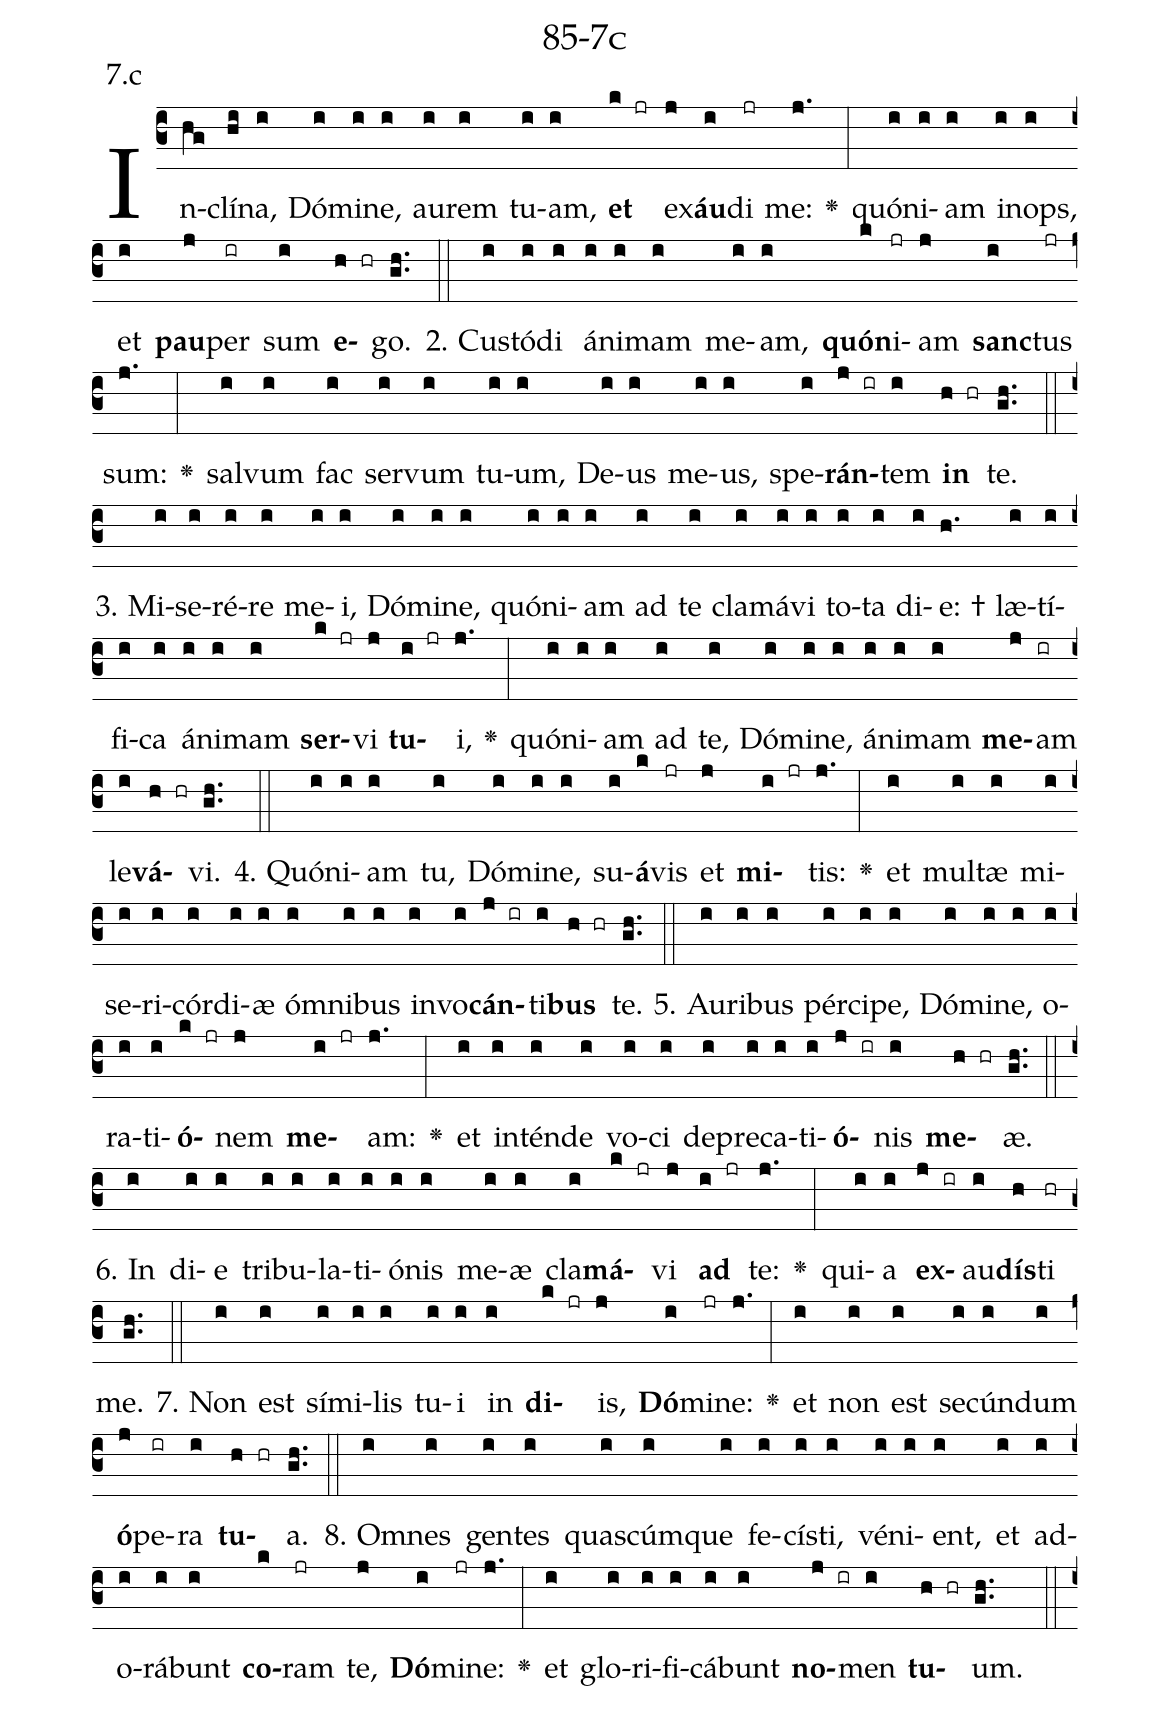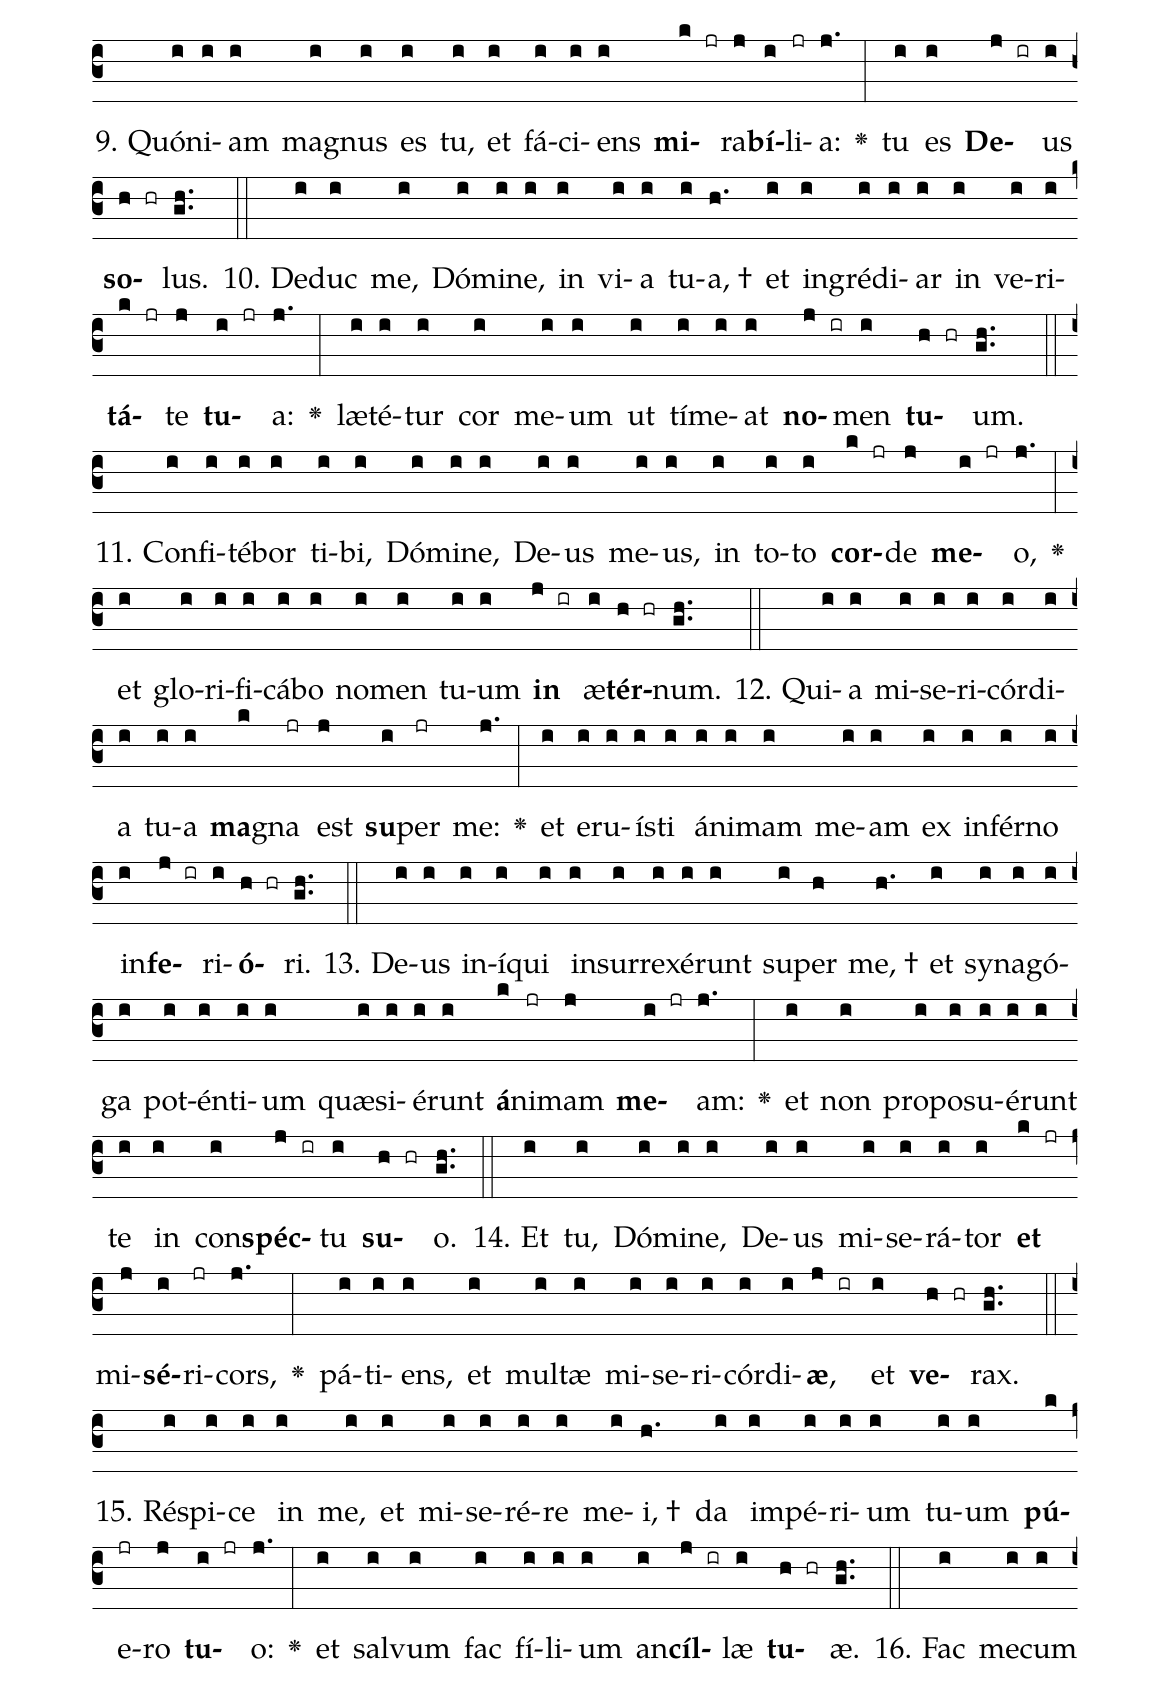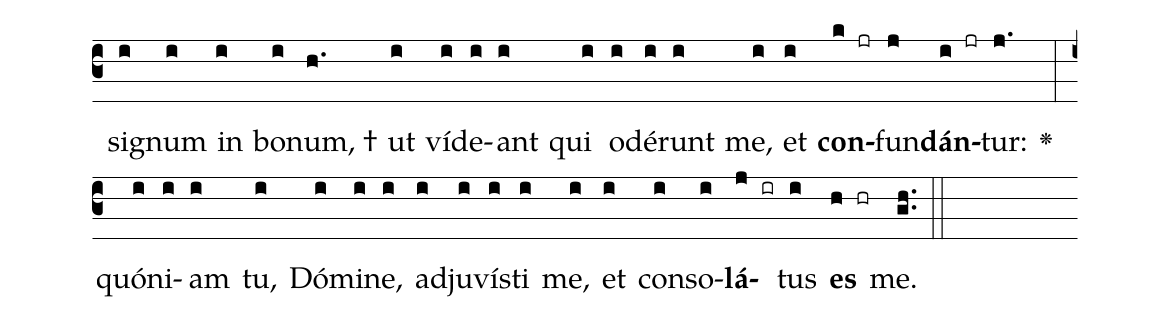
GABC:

name: 85-7c;
annotation: 7.c;
%%
(c3)In(hg)clí(hi)na,(i) Dó(i)mi(i)ne,(i) au(i)rem(i) tu(i)am,(i) <b>et</b>(k jr) ex(j)<b>áu</b>(i)di(jr) me:(j.) <v>\greheightstar</v>(:) quón(i)i(i)am(i) in(i)ops,(i) et(i) <b>pau</b>(j)per(ir) sum(i) <b>e</b>(h hr)go.(gh..) (::)
2. Cus(i)tó(i)di(i) á(i)ni(i)mam(i) me(i)am,(i) <b>quón</b>(k)i(jr)am(j) <b>sanc</b>(i)tus(jr) sum:(j.) <v>\greheightstar</v>(:) sal(i)vum(i) fac(i) ser(i)vum(i) tu(i)um,(i) De(i)us(i) me(i)us,(i) spe(i)<b>rán</b>(j ir)tem(i) <b>in</b>(h hr) te.(gh..) (::)
3. Mi(i)se(i)ré(i)re(i) me(i)i,(i) Dó(i)mi(i)ne,(i) quón(i)i(i)am(i) ad(i) te(i) cla(i)má(i)vi(i) to(i)ta(i) di(i)e: †(h.) læ(i)tí(i)fi(i)ca(i) á(i)ni(i)mam(i) <b>ser</b>(k jr)vi(j) <b>tu</b>(i jr)i,(j.) <v>\greheightstar</v>(:) quón(i)i(i)am(i) ad(i) te,(i) Dó(i)mi(i)ne,(i) á(i)ni(i)mam(i) <b>me</b>(j)am(ir) le(i)<b>vá</b>(h hr)vi.(gh..) (::)
4. Quón(i)i(i)am(i) tu,(i) Dó(i)mi(i)ne,(i) su(i)<b>á</b>(k)vis(jr) et(j) <b>mi</b>(i jr)tis:(j.) <v>\greheightstar</v>(:) et(i) mul(i)tæ(i) mi(i)se(i)ri(i)cór(i)di(i)æ(i) óm(i)ni(i)bus(i) in(i)vo(i)<b>cán</b>(j ir)ti(i)<b>bus</b>(h hr) te.(gh..) (::)
5. Au(i)ri(i)bus(i) pér(i)ci(i)pe,(i) Dó(i)mi(i)ne,(i) o(i)ra(i)ti(i)<b>ó</b>(k jr)nem(j) <b>me</b>(i jr)am:(j.) <v>\greheightstar</v>(:) et(i) in(i)tén(i)de(i) vo(i)ci(i) de(i)pre(i)ca(i)ti(i)<b>ó</b>(j ir)nis(i) <b>me</b>(h hr)æ.(gh..) (::)
6. In(i) di(i)e(i) tri(i)bu(i)la(i)ti(i)ó(i)nis(i) me(i)æ(i) cla(i)<b>má</b>(k jr)vi(j) <b>ad</b>(i jr) te:(j.) <v>\greheightstar</v>(:) qui(i)a(i) <b>ex</b>(j ir)au(i)<b>dís</b>(h)ti(hr) me.(gh..) (::)
7. Non(i) est(i) sí(i)mi(i)lis(i) tu(i)i(i) in(i) <b>di</b>(k jr)is,(j) <b>Dó</b>(i)mi(jr)ne:(j.) <v>\greheightstar</v>(:) et(i) non(i) est(i) se(i)cún(i)dum(i) <b>ó</b>(j)pe(ir)ra(i) <b>tu</b>(h hr)a.(gh..) (::)
8. Om(i)nes(i) gen(i)tes(i) quas(i)cúm(i)que(i) fe(i)cís(i)ti,(i) vé(i)ni(i)ent,(i) et(i) ad(i)o(i)rá(i)bunt(i) <b>co</b>(k)ram(jr) te,(j) <b>Dó</b>(i)mi(jr)ne:(j.) <v>\greheightstar</v>(:) et(i) glo(i)ri(i)fi(i)cá(i)bunt(i) <b>no</b>(j ir)men(i) <b>tu</b>(h hr)um.(gh..) (::)
9. Quón(i)i(i)am(i) ma(i)gnus(i) es(i) tu,(i) et(i) fá(i)ci(i)ens(i) <b>mi</b>(k jr)ra(j)<b>bí</b>(i)li(jr)a:(j.) <v>\greheightstar</v>(:) tu(i) es(i) <b>De</b>(j ir)us(i) <b>so</b>(h hr)lus.(gh..) (::)
10. De(i)duc(i) me,(i) Dó(i)mi(i)ne,(i) in(i) vi(i)a(i) tu(i)a, †(h.) et(i) in(i)gré(i)di(i)ar(i) in(i) ve(i)ri(i)<b>tá</b>(k jr)te(j) <b>tu</b>(i jr)a:(j.) <v>\greheightstar</v>(:) læ(i)té(i)tur(i) cor(i) me(i)um(i) ut(i) tí(i)me(i)at(i) <b>no</b>(j ir)men(i) <b>tu</b>(h hr)um.(gh..) (::)
11. Con(i)fi(i)té(i)bor(i) ti(i)bi,(i) Dó(i)mi(i)ne,(i) De(i)us(i) me(i)us,(i) in(i) to(i)to(i) <b>cor</b>(k jr)de(j) <b>me</b>(i jr)o,(j.) <v>\greheightstar</v>(:) et(i) glo(i)ri(i)fi(i)cá(i)bo(i) no(i)men(i) tu(i)um(i) <b>in</b>(j ir) æ(i)<b>tér</b>(h hr)num.(gh..) (::)
12. Qui(i)a(i) mi(i)se(i)ri(i)cór(i)di(i)a(i) tu(i)a(i) <b>ma</b>(k)gna(jr) est(j) <b>su</b>(i)per(jr) me:(j.) <v>\greheightstar</v>(:) et(i) e(i)ru(i)ís(i)ti(i) á(i)ni(i)mam(i) me(i)am(i) ex(i) in(i)fér(i)no(i) in(i)<b>fe</b>(j ir)ri(i)<b>ó</b>(h hr)ri.(gh..) (::)
13. De(i)us(i) in(i)í(i)qui(i) in(i)sur(i)re(i)xé(i)runt(i) su(i)per(h) me, †(h.) et(i) sy(i)na(i)gó(i)ga(i) pot(i)én(i)ti(i)um(i) quæ(i)si(i)é(i)runt(i) <b>á</b>(k)ni(jr)mam(j) <b>me</b>(i jr)am:(j.) <v>\greheightstar</v>(:) et(i) non(i) pro(i)po(i)su(i)é(i)runt(i) te(i) in(i) con(i)<b>spéc</b>(j ir)tu(i) <b>su</b>(h hr)o.(gh..) (::)
14. Et(i) tu,(i) Dó(i)mi(i)ne,(i) De(i)us(i) mi(i)se(i)rá(i)tor(i) <b>et</b>(k jr) mi(j)<b>sé</b>(i)ri(jr)cors,(j.) <v>\greheightstar</v>(:) pá(i)ti(i)ens,(i) et(i) mul(i)tæ(i) mi(i)se(i)ri(i)cór(i)di(i)<b>æ</b>,(j ir) et(i) <b>ve</b>(h hr)rax.(gh..) (::)
15. Ré(i)spi(i)ce(i) in(i) me,(i) et(i) mi(i)se(i)ré(i)re(i) me(i)i, †(h.) da(i) im(i)pé(i)ri(i)um(i) tu(i)um(i) <b>pú</b>(k)e(jr)ro(j) <b>tu</b>(i jr)o:(j.) <v>\greheightstar</v>(:) et(i) sal(i)vum(i) fac(i) fí(i)li(i)um(i) an(i)<b>cíl</b>(j ir)læ(i) <b>tu</b>(h hr)æ.(gh..) (::)
16. Fac(i) me(i)cum(i) si(i)gnum(i) in(i) bo(i)num, †(h.) ut(i) ví(i)de(i)ant(i) qui(i) o(i)dé(i)runt(i) me,(i) et(i) <b>con</b>(k jr)fun(j)<b>dán</b>(i jr)tur:(j.) <v>\greheightstar</v>(:) quón(i)i(i)am(i) tu,(i) Dó(i)mi(i)ne,(i) ad(i)ju(i)vís(i)ti(i) me,(i) et(i) con(i)so(i)<b>lá</b>(j ir)tus(i) <b>es</b>(h hr) me.(gh..) (::)
